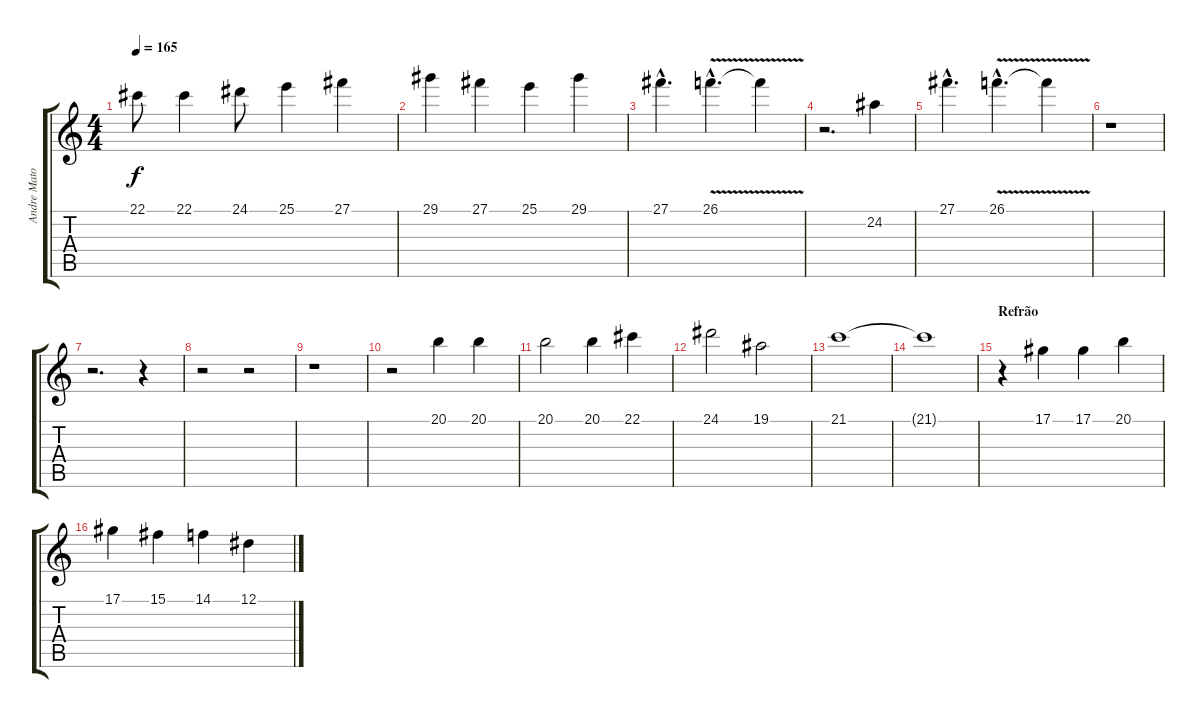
\track ("Andre Matos" "Andre Mato") {instrument lead2sawtooth}
\staff {score tabs}
\tuning (Eb4 Bb3 Gb3 Db3 Ab2 Eb2) {hide}
\ts (4 4)
\tempo 165
\clef g2
\ks c
22.1.8{dy f} 22.1.4 24.1.8 25.1.4 27.1.4 |
29.1.4 27.1.4 25.1.4 29.1.4 |
27.1{hac}.4{d} 26.1{v hac}.4{d} 26.1{t}.4 |
r.2{d} 24.2.4 |
27.1{hac}.4{d} 26.1{v hac}.4{d} 26.1{t}.4 |
r.1 |
r.2{d} r.4 |
r.2 r.2 |
r.1 |
r.2 20.1.4 20.1.4 |
20.1.2 20.1.4 22.1.4 |
24.1.2 19.1.2 |
21.1.1 |
21.1{t}.1 |
\section ("" "Refrão")
r.4 17.1.4 17.1.4 20.1.4 |
17.1.4 15.1.4 14.1.4 12.1.4
